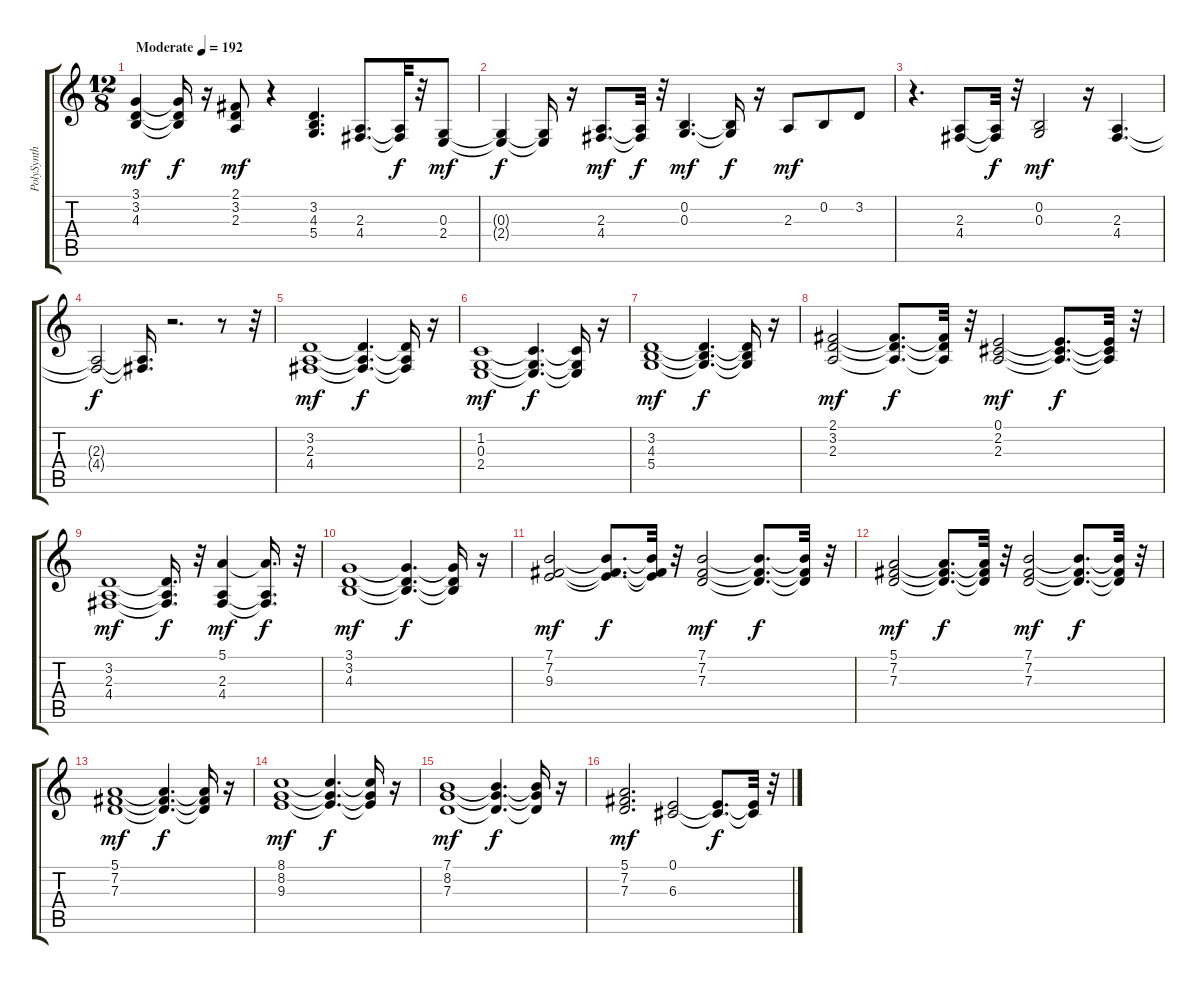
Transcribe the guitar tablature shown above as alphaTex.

\track ("PolySynth" "PolySynth") {instrument pad3polysynth}
\staff {score tabs}
\tuning (E4 B3 G3 D3 A2 E2) {hide}
\ts (12 8)
\tempo (192 "Moderate")
\clef g2
\ks c
(3.1 3.2 4.3).4{dy mf instrument pad3polysynth} (3.1{t} 3.2{t} 4.3{t}).16{dy f} r.16 (2.1 3.2 2.3).8{dy mf} r.4 (3.2 4.3 5.4).4{d} (2.3 4.4).8{d} (2.3{t} 4.4{t}).32{dy f} r.32 (0.3 2.4).8{dy mf} |
(0.3{t} 2.4{t}).4{dy f} (0.3{t} 2.4{t}).16 r.16 (2.3 4.4).8{d dy mf} (2.3{t} 4.4{t}).32{dy f} r.32 (0.2 0.3).4{d dy mf} (0.2{t} 0.3{t}).16{dy f} r.16 2.3.8{dy mf} 0.2.8 3.2.8 |
r.4{d} (2.3 4.4).8 (2.3{t} 4.4{t}).32{dy f} r.32 (0.2 0.3).2{dy mf} r.16 (2.3 4.4).4{d} |
(2.3{t} 4.4{t}).2{dy f} (2.3{t} 4.4{t}).16{d} r.2{d} r.8 r.32 |
(3.2 2.3 4.4).1{dy mf} (3.2{t} 2.3{t} 4.4{t}).4{d dy f} (3.2{t} 2.3{t} 4.4{t}).16 r.16 |
(1.2 0.3 2.4).1{dy mf} (1.2{t} 0.3{t} 2.4{t}).4{d dy f} (1.2{t} 0.3{t} 2.4{t}).16 r.16 |
(3.2 4.3 5.4).1{dy mf} (3.2{t} 4.3{t} 5.4{t}).4{d dy f} (3.2{t} 4.3{t} 5.4{t}).16 r.16 |
(2.1 3.2 2.3).2{dy mf} (2.1{t} 3.2{t} 2.3{t}).8{d dy f} (2.1{t} 3.2{t} 2.3{t}).32 r.32 (0.1 2.2 2.3).2{dy mf} (0.1{t} 2.2{t} 2.3{t}).8{d dy f} (0.1{t} 2.2{t} 2.3{t}).32 r.32 |
(3.2 2.3 4.4).1{dy mf} (3.2{t} 2.3{t} 4.4{t}).16{d dy f} r.32 (5.1 2.3 4.4).4{dy mf} (5.1{t} 2.3{t} 4.4{t}).16{d dy f} r.32 |
(3.1 3.2 4.3).1{dy mf} (3.1{t} 3.2{t} 4.3{t}).4{d dy f} (3.1{t} 3.2{t} 4.3{t}).16 r.16 |
(7.1 7.2 9.3).2{dy mf} (7.1{t} 7.2{t} 9.3{t}).8{d dy f} (7.1{t} 7.2{t} 9.3{t}).32 r.32 (7.1 7.2 7.3).2{dy mf} (7.1{t} 7.2{t} 7.3{t}).8{d dy f} (7.1{t} 7.2{t} 7.3{t}).32 r.32 |
(5.1 7.2 7.3).2{dy mf} (5.1{t} 7.2{t} 7.3{t}).8{d dy f} (5.1{t} 7.2{t} 7.3{t}).32 r.32 (7.1 7.2 7.3).2{dy mf} (7.1{t} 7.2{t} 7.3{t}).8{d dy f} (7.1{t} 7.2{t} 7.3{t}).32 r.32 |
(5.1 7.2 7.3).1{dy mf} (5.1{t} 7.2{t} 7.3{t}).4{d dy f} (5.1{t} 7.2{t} 7.3{t}).16 r.16 |
(8.1 8.2 9.3).1{dy mf} (8.1{t} 8.2{t} 9.3{t}).4{d dy f} (8.1{t} 8.2{t} 9.3{t}).16 r.16 |
(7.1 8.2 7.3).1{dy mf} (7.1{t} 8.2{t} 7.3{t}).4{d dy f} (7.1{t} 8.2{t} 7.3{t}).16 r.16 |
(5.1 7.2 7.3).2{d dy mf} (0.1 6.3).2 (0.1{t} 6.3{t}).8{d dy f} (0.1{t} 6.3{t}).32 r.32
